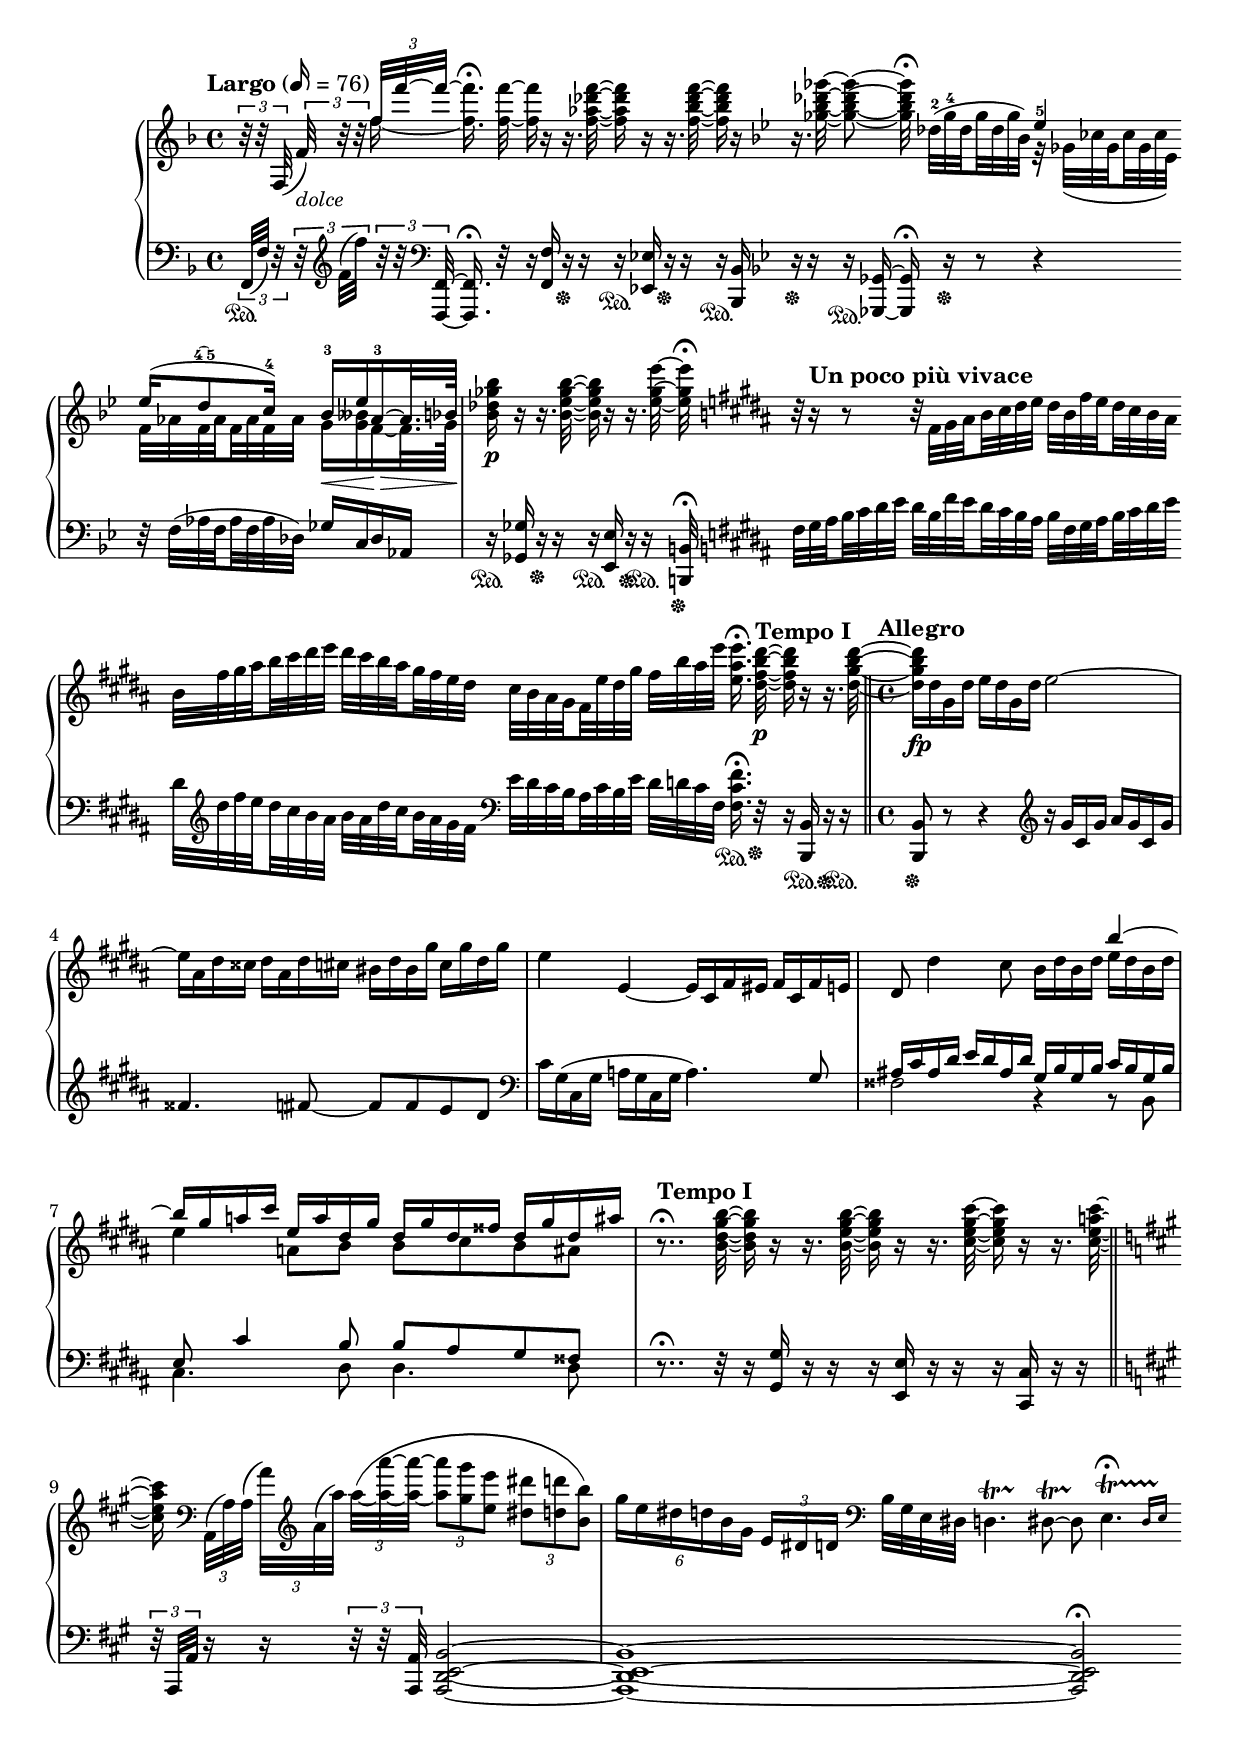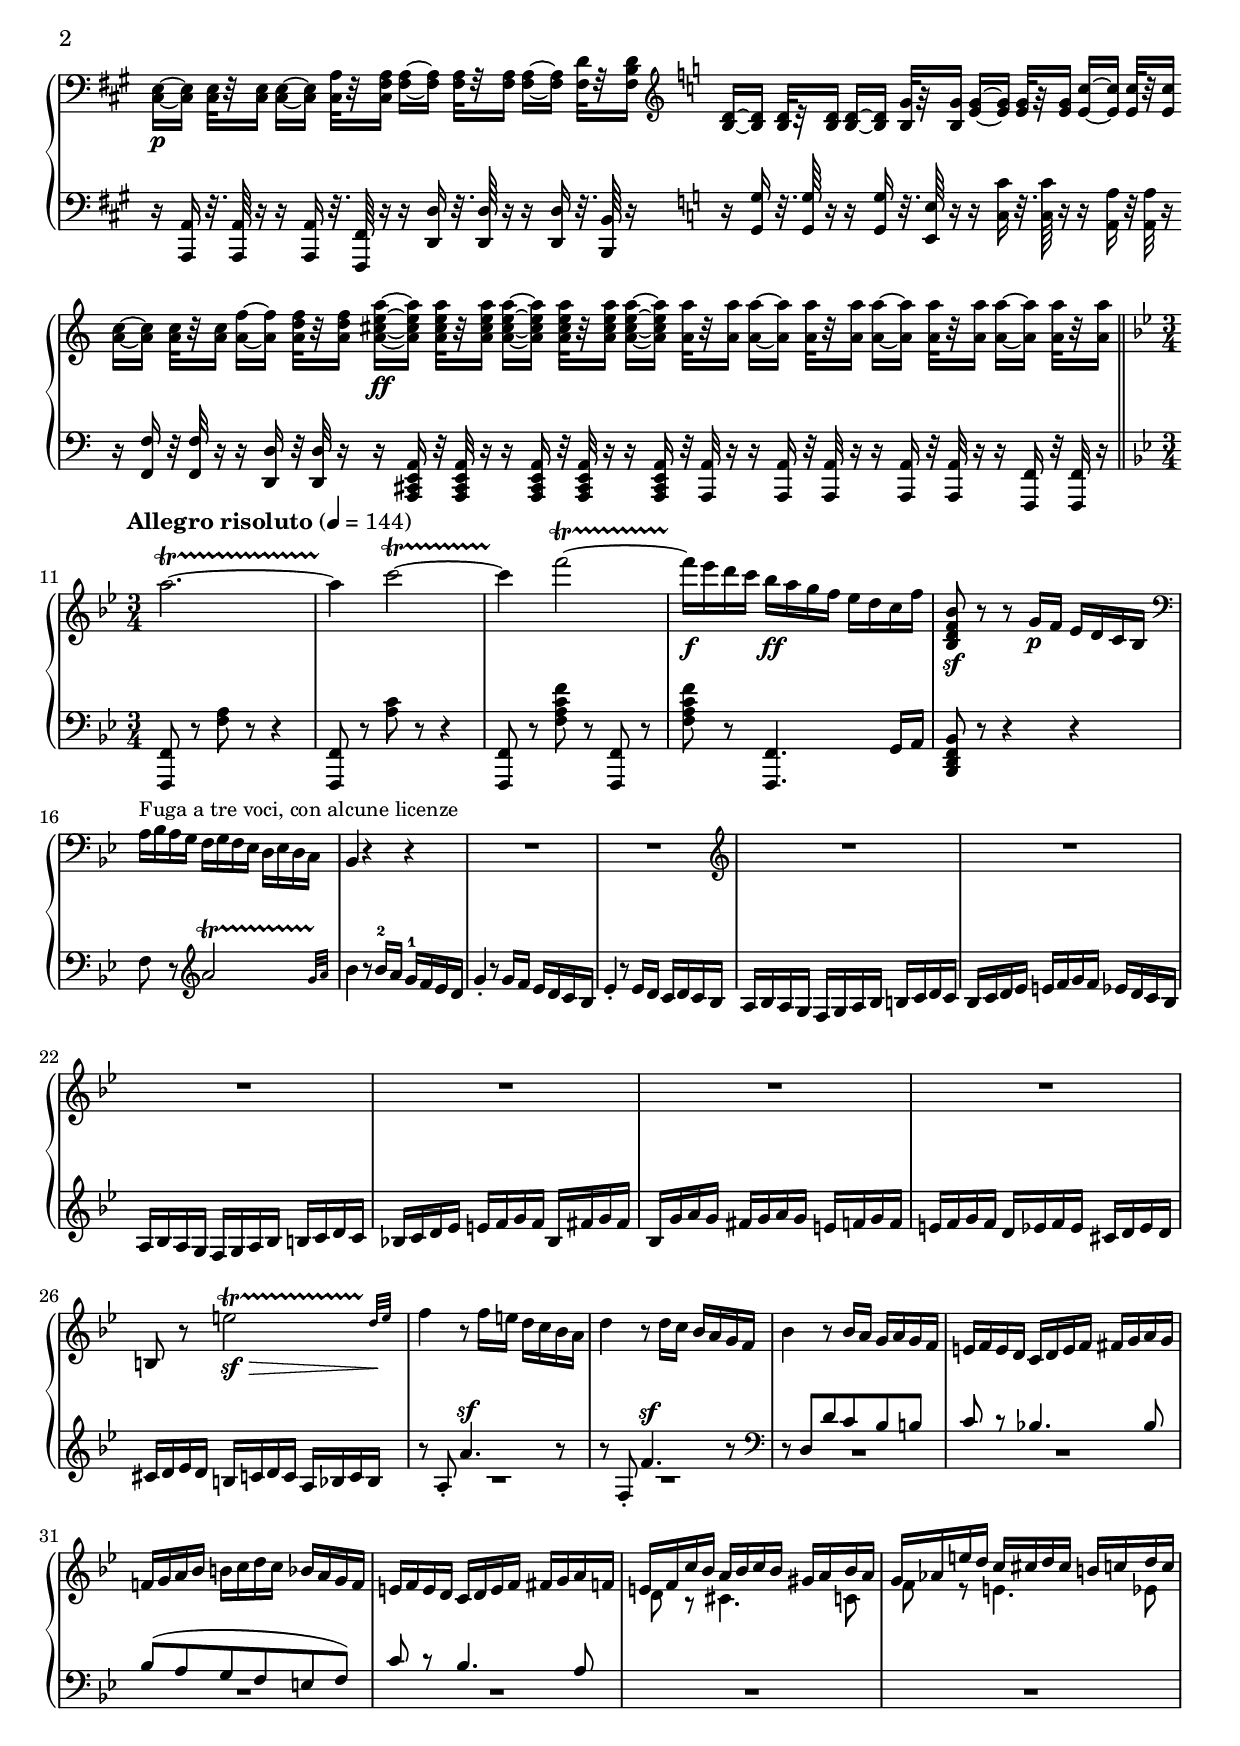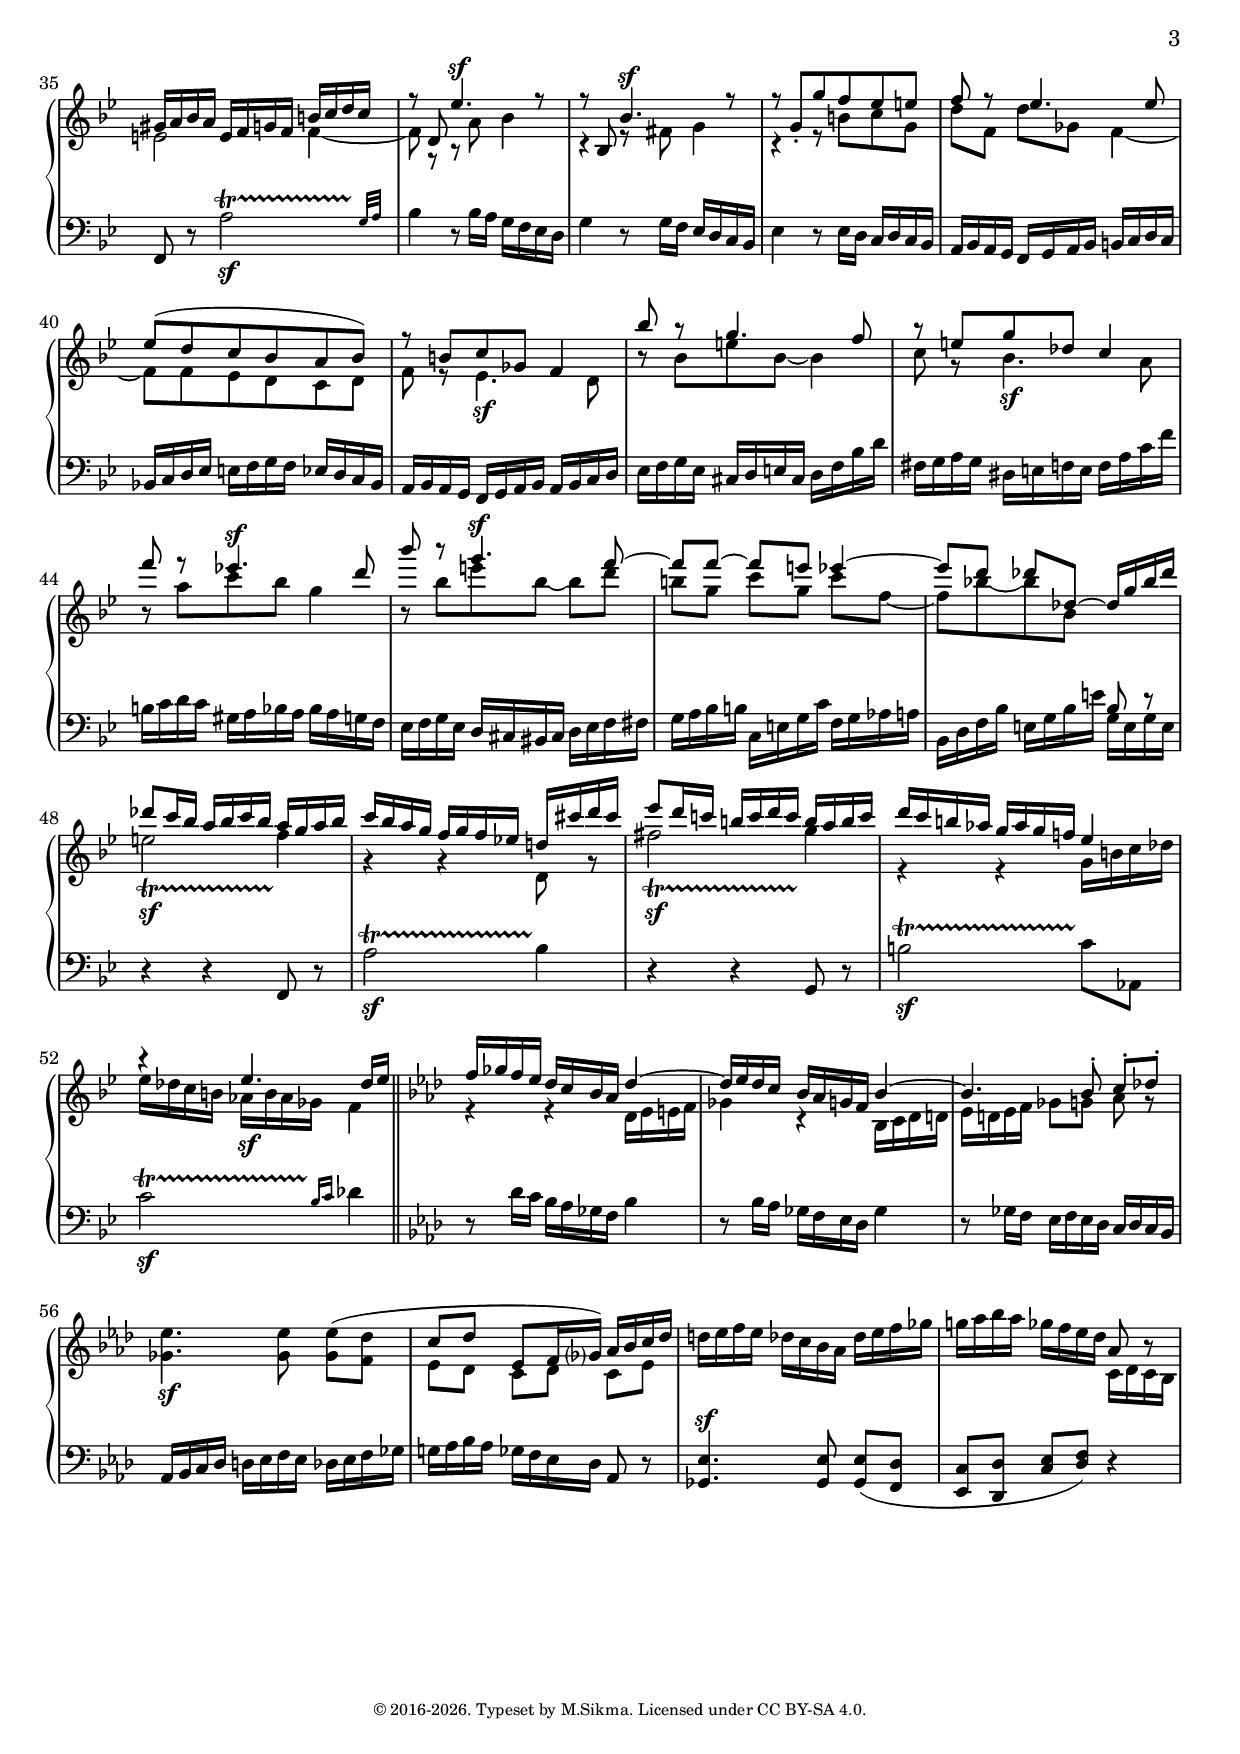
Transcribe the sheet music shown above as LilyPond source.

%===========================================================================
%    Piano Sonata Op.106 (L.Beethoven) - IV
%===========================================================================
%
%    (C) 2016-2017, Michiel Sikma <michiel@sikma.org>
%    Licensed under CC BY-SA 4.0.
%
%---------------------------------------------------------------------------

\version "2.19.42"
\include "sonata-op106-includes.ily"

%---------------------------------------------------------------------------
%    IV. Largo - Allegro risoluto
%---------------------------------------------------------------------------

four-section-one = {
  \key f \major
  \time 4/4
  \tempo "Largo" 16 = 76
}
% Per la misura si conta nel Largo sempre quattro semicrome, ciò è

\bookpart {
  \paper {
    markup-system-spacing = \std-padding-page-n
    bookTitleMarkup = \std-title-markup-page-n-no-titles
  }
  \header {
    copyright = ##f
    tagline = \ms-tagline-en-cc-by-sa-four
  }
  \score {
    \new PianoStaff \with {
      \std-staff-spacing
    } <<
      \set PianoStaff.connectArpeggios = ##t
      %---------------------------------------------------------------------
      %    Right hand
      %---------------------------------------------------------------------
      \new Staff = "right" \with {
        \std-magnification
        \stdDynSize
        midiInstrument = "acoustic grand"
      } {
        \clef treble \relative c {
          \four-section-one
          \override Tie.minimum-length = #2.75
          \autoBeamOff
          \tuplet 3/2 {
            r32 r
            \once \override Slur.positions = #'(1 . 2)
            f_( \noBeam
          }
          \tuplet 3/2 { f')_\markup { \italic "dolce" } r r }
          % Set the exact duration of this measure. Although the
          % time signature is 4/4, this first measure has an undeterminable
          % length. Based on the notes, it's precisely 140 64th notes long.
          \set Timing.measureLength = #(ly:make-moment 140/64)
          <<
            \relative c'' {
              \tuplet 3/2 { f32-[ f'^~ f^~] }
              % Hiding the stem and flag, since the other voice
              % will take care of proper display.
              \stemDown
              \single \hide Stem
              \single \hide Flag
              f\fermata
            }
            \\
            \relative c'' {
              f16_~ <f f'>16.
            }
          >>
          <f'_~ f'^~>32 16
          r16 r16.
          <f_~ aes_~ des^~ f^~>32 16
          r16 r16.
          <f_~ bes_~ des^~ f^~>32 16
          r16
          \key bes \major
          r16.
          <ges_~ bes_~ des^~ ges^~>32 <ges_~ bes_~ des^~ ges^~>8 32\fermata
          \autoBeamOn
          <<
            \relative c'' {
              \stemDown des32-[^(-2 ges-4
              \set stemRightBeamCount = #1
              des
              \set stemLeftBeamCount = #1
              ges des ges bes,)] \stemUp es4-5
              \bar "" \break
              es16-[^( des8\finger \markup \tied-finger-up #"4" #"5" ces16-4])
              bes16-[-3 es aes,^~-3 aes32. bes64]
            }
            \\
            \relative c'' {
              s8. s32
              r32 ges_(-[ ces
              \set stemRightBeamCount = #1
              ges
              \set stemLeftBeamCount = #1
              ces ges ces es,)]
              f-[ aes f
              \set stemRightBeamCount = #1
              aes
              \set stemLeftBeamCount = #1
              f aes f aes]
              ges16\< <ges beses> f_~\> f32. ges64\!
            }
          >>
          % End of the first measure.
          |
          <bes, des ges bes>16\p r16 r16. <bes_~ es_~ ges^~ bes^~>32 16 r16 r16.
          % Modify the second measure's length as well.
          \set Timing.measureLength = #(ly:make-moment 160/64)
          <es_~ ges^~ es'^~>32 32\fermata
          \key b \major
          r32
          \tempo "Un poco più vivace"
          r16 r8 r32
          \set subdivideBeams = ##t
          \set baseMoment = #(ly:make-moment 1/8)
          \set beatStructure = #'(6 6)
          fis,32-[ gis ais b cis dis e] dis-[ b fis' e dis cis b ais]
          b-[ fis' gis ais b cis dis e] dis-[ cis b ais gis fis e dis]
          cis-[ b ais gis fis e' dis gis] fis-[ b ais e']
          <e, ais e'>16.\fermata \noBeam
          \tempo "Tempo I"
          <dis_~ fis_~ b^~ dis^~>32\p \noBeam
          16 r16 r16.
          <dis_~ gis_~ b^~ dis^~>32
          \tempo "Allegro"
          % End of the second measure.
          |
          \time 4/4
          \bar "||"
          \set subdivideBeams = ##f
          16\fp dis gis, dis'
          e dis gis, dis' e2^~ |
          e16 ais, dis cisis dis ais dis cis bis dis bis gis' cis, gis' dis gis |
          e4 e,4_~ e16 cis fis eis fis cis fis e |
          dis8
          <<
            \relative c''' {
              s4 s4 s8 b4^~ |
              b16 gis a cis e, a dis, gis dis gis dis fisis dis gis dis ais'
            }
            \\
            \relative c'' {
              dis4 cis8 b16 dis b dis e dis b dis |
              e4 a,8 b b cis b ais
            }
          >>
          \tempo "Tempo I"
          |
          % Move the tempo text above the fermata.
          \once \override Staff.TextScript.outside-staff-priority = #500
          \once \override Staff.Script.outside-staff-priority = #0
          r8..\fermata
          <b'_~ dis_~ gis^~ b^~>32 16 r16 r16.
          <b_~ e_~ gis^~ b^~>32 16 r16 r16.
          <cis_~ e_~ gis^~ cis^~>32 16 r16 r16.
          <cis_~ e_~ a^~ cis^~>32
          \bar "||"
          % This measure is 3/4 for some reason.
          \set Timing.measureLength = #(ly:make-moment 3/4)
          \key a \major
          16 \clef bass
          \once \override Slur.positions = #'(-2 . 0)
          \tuplet 3/2 {
            a,,32^(-[ a')
            \once \override Slur.positions = #'(-2 . 0)
            a^(]
          }
          \tuplet 3/2 {
            a')-[ \clef treble
            \once \override Slur.positions = #'(-2 . 0)
            a^( a')]
          }
          \tuplet 3/2 {
            \once \override Slur.positions = #'(-2 . 0)
            a_~^( <a_~ a'^~> <a_~ a'^~>
          }
          \tuplet 3/2 { <a a'>8 <gis gis'> <e e'> }
          \tuplet 3/2 { <dis dis'> <d d'> <b b'>) }
          |
          % Another looooong measure.
          \set Timing.measureLength = #(ly:make-moment 352/64)
          \tuplet 6/4 { gis'16 e dis d b gis }
          \tuplet 3/2 { e-[ dis d] }
          \clef bass
          b32 gis e dis
          \once \override TrillSpanner.bound-details.right.padding = #1.0
          d4. \startTrillSpan
          \once \override TrillSpanner.bound-details.right.padding = #2.0
          dis8^~ \stopTrillSpan \startTrillSpan
          dis
          \once \override Staff.Script.outside-staff-priority = #200
          \once \override TrillSpanner.outside-staff-priority = ##f
          \afterGrace e4.\fermata \startTrillSpan { dis16-[ e] \stopTrillSpan }
          % The long and slow modulation from B major to A major to B flat major.
          \clef bass
          \bar ""
          \break
          <cis_~ e^~>16\p 16 32-[ r32 <cis e>16] <cis_~ e^~>16-[ 16]
          <cis a'>32-[ r32 <cis fis a>16] <fis_~ a^~>16-[ 16]
          <fis a>32-[ r32 <fis a>16] <fis_~ a^~>16-[ 16]
          <fis d'>32-[ r32 <fis b d>16]
          \clef treble
          \key c \major
          <b_~ d^~>16-[ 16] <b d>32-[ r32 <b d>16] <b_~ d^~>16-[ 16]
          <b g'>32-[ r32 <b g'>16] <e_~ g^~>16-[ 16] <e g>32-[ r32 <e g>16]
          <e_~ c'^~>16-[ 16] <e c'>32-[ r32 <e c'>16]
          \bar ""
          \break
          <a_~ c^~>16-[ 16] <a c>32-[ r32 <a c>16] <a_~ f'^~>16-[ 16]
          <a d f>32-[ r32 <a d f>16]
          <a_~ cis_~ e^~ a^~>16-[\ff 16] <a cis e a>32-[ r32 <a cis e a>16]
          <a_~ cis_~ e^~ a^~>16-[ 16] <a cis e a>32-[ r32 <a cis e a>16]
          <a_~ cis_~ e^~ a^~>16-[ 16]
          <a a'>32-[ r32 <a a'>16] <a_~ a'^~>16-[ 16]
          <a a'>32-[ r32 <a a'>16] <a_~ a'^~>16-[ 16]
          <a a'>32-[ r32 <a a'>16] <a_~ a'^~>16-[ 16]
          <a a'>32-[ r32 <a a'>16]
          \bar "||"
          \key bes \major
          \time 3/4
          \break
          \once \override TrillSpanner.bound-details.right.padding = #-1.0
          \tempo "Allegro risoluto" 4 = 144
          a'2.^~\startTrillSpan | a4 \stopTrillSpan
          \once \override TrillSpanner.bound-details.right.padding = #-1.0
          c2^~ \startTrillSpan | c4 \stopTrillSpan
          \once \override TrillSpanner.bound-details.right.padding = #-1.0
          \once \override Slur.positions = #'(6.1 . 0)
          \once \override Slur.eccentricity = #1.25
          \once \override Slur.height-limit = #6.5
          f2^~ \startTrillSpan | f16\f \stopTrillSpan
          es d c bes\ff a g f es d c f |
          <bes,, d f bes>8\sf r8 r8 g'16-[\p f] es d c bes
          \clef bass |
          \break
          % Start of the fuga section.
          % "Three part fugue with some license"
          a16^\markup { "Fuga a tre voci, con alcune licenze" } bes a g
          f g f es d es d c |
          bes4 r4 r4 |
          R2. |
          R2. \clef treble |
          R2. |
          R2. |
          R2. |
          R2. |
          R2. |
          R2. |
          b'8 r8 \afterGrace e'2\sf\>\startTrillSpan { d32\!\stopTrillSpan e } |
          f4 r8 f16 e d c bes a |
          d4 r8 d16 c bes a g f |
          bes4 r8 bes16 a g a g f |
          e f e d c d e f fis g a g |
          f! g a bes b c d c bes a g f |
          e f e d c d e f fis g a f |
          <<
            \relative c' {
              e f c' bes a bes c bes gis a bes a
              |
              g as e' d c cis d cis b c d c
              |
              gis a bes a e f g f b c d c
              |
              \relative c'' f8\rest d,8 es'4.^\sf \relative c'' f8\rest
              |
              \relative c'' f8\rest bes,8 bes'4.^\sf \relative c'' f8\rest
              |
              \relative c'' f8\rest g8_.-[ g' f es e]
              |
              f8 \relative c'' f8\rest es4. es8
              |
              es8-[^( d c bes a bes])
              |
              \relative c'' f8\rest b8-[ c ges] f4
              |
              bes'8 \relative c''' a8\rest g4. f8
              |
              \relative c''' a8\rest
              % Neutral as per London. Es in original edition.
              e8-[ g des] c4
              |
              f'8 \relative c''' f8\rest es!4.^\sf d8
              |
              bes'8 \relative c'''' b8\rest g4.^\sf f8^~
              |
              f8-[ f^~]
              f8-[ e] es4^~
              |
              es8-[ d] des8-[ des,^~] des16-[ g bes des]
              |
              des8-[ c16 bes] a-[ bes c bes] a g a bes
              |
              c bes a g f g f es! d! cis' d cis
              |
              es8-[ d16 c!] b c d c b a b c
              |
              d16 c b as g as g f! es4
              |
              \relative c''' b4\rest
              es4.\sf des16-[ es]
              |
              f16 ges f es des c bes as des4^~
              |
              des16 es des c bes as g f bes4^~
              |
              bes4. bes8^. c8-[^. des!^.]
              |
              \stemDown <ges, es'>4._\sf 8 8-[^( <f des'>]
              |
              \stemUp
              c'8-[ des] es,8-[ f16 ges?)] as bes c des
              |
              s2.
              |
              s2 as8 b8\rest
              |
            }
            \\
            \relative c' {
              d8 b8\rest cis4. c8
              |
              f8 e8\rest e4. es8
              |
              e2 f4_~
              |
              f8 \relative c' { g8\rest b8\rest } a8 bes4
              |
              \relative c' { c4\rest e8\rest } fis8 g4
              |
              \relative c' { c4\rest e8\rest } b8-[ c g]
              |
              d'8-[ f,] d'8-[ ges,] f4_~
              |
              f8 f es d c d
              |
              f8 \relative c' { e8\rest } es4._\sf d8
              |
              \relative c'' { b8\rest } bes'8-[ e bes_~] bes4
              |
              c8 \relative c'' { g8\rest } bes4._\sf a8
              |
              \relative c'' { b8\rest } a'8-[ c bes] g4
              |
              \relative c'' { b8\rest } bes8-[ e bes_~] bes8-[ d]
              |
              b8-[ g] c-[ g] c-[ f,_~]
              |
              f8 bes!_~ bes bes,
              s4
              |
              \trillSpanDown
              e2\sf\startTrillSpan f4\stopTrillSpan
              |
              \relative c'' { g4\rest g4\rest }
              d,8
              \relative c'' g8\rest
              |
              fis'2\startTrillSpan_\sf g4\stopTrillSpan
              |
              \relative c' { e4\rest e4\rest }
              g,16 b c des
              |
              es des c b as b as ges f4
              |
              \bar "||"
              \key f \minor
              \relative c' { e4\rest e4\rest }
              des16-[ es e f]
              |
              ges4 \relative c' c4\rest bes,16-[ c des d]
              |
              es d es f ges8-[ g] as \relative c'' g8\rest
              |
              s2.
              |
              es8-[ des] c-[ des] c-[ es]
              |
              d'16 es f es des c bes as des es f ges
              |
              g! as bes as ges f es des c, des c bes
              |
            }
          >>
        }
      }
      %---------------------------------------------------------------------
      %    Left hand
      %---------------------------------------------------------------------
      \new Staff = "left" \with {
        \std-magnification
        \stdDynSize
        midiInstrument = "acoustic grand"
      } {
        \clef bass \relative c, {
          \four-section-one
          \override Tie.minimum-length = #2.75
          \autoBeamOff
          \stemUp
          \tupletDown
          \once \override Slur.positions = #'(0 . 1)
          \once \override TupletBracket.positions = #'(-3.7 . -3.7)
          \tuplet 3/2 { f32-[\sustainOn_( f')] r32 }
          \tupletUp
          \stemDown
          \once \override TupletBracket.positions = #'(3.1 . 3.4)
          \tuplet 3/2 {
            r32 \clef treble
            \once \override Slur.positions = #'(-1 . 1)
            f'^(-[ f')]
          }
          \once \override TupletBracket.positions = #'(3.4 . 3.4)
          \once \override Score.NoteColumn.X-offset = 0.8
          \tuplet 3/2 { r32 r \clef bass \stemNeutral <f,,,,_~ f'^~> }
          <f f'>16.\fermata r32 r16
          <f' f'>16 r16\sustainOff r16 r16\sustainOn
          <es es'> r16\sustainOff r16 r16\sustainOn
          <bes bes'> \key bes \major r16\sustainOff r16 r16\sustainOn
          <ges_~ ges'^~> <ges ges'>\fermata r16\sustainOff r8 r4
          % Breaking to the next line here.
          \autoBeamOn
          r32 f''32-[^( aes
          \set stemRightBeamCount = #1
          f
          \set stemLeftBeamCount = #1
          aes f aes des,)] ges16 c, des aes
          % End of the first measure
          |
          r16\sustainOn <ges ges'> r16\sustainOff r16
          r16\sustainOn <es es'> r16\sustainOff
          r16\sustainOn <b b'>32\fermata \noBeam \sustainOff
          % Un poco più vivace
          \key b \major
          \set subdivideBeams = ##t
          \set baseMoment = #(ly:make-moment 1/8)
          \set beatStructure = #'(6 6)
          \stemDown
          fis''32-[ gis ais b cis dis e] dis-[ b fis' e dis cis b ais]
          b-[ fis gis ais b cis dis e]
          % Force another break to the next page.
          \bar "" \break
          dis-[ \clef treble dis' fis e dis cis b ais]
          b-[ ais dis cis b ais gis fis] \clef bass e-[ dis cis b ais cis b e] dis-[ d cis fis,]
          <fis cis' fis>16.\fermata\sustainOn
          \stemNeutral
          r32\sustainOff r16 <b,, b'>16\sustainOn r16\sustainOff r16\sustainOn
          \bar "||"
          <b b'>8\sustainOff r8 r4 \clef treble r16
          \set subdivideBeams = ##f
          gis'''16 cis, gis' ais gis cis, gis' |
          fisis4. fis8_~ fis8 8 e dis \clef bass |
          cis16 gis^( cis, gis' a gis cis, gis' a4.)
          <<
            \relative c' {
              \once \override Slur.positions = #'(1 . 2)
              gis8 |
              ais!16 cis ais dis e dis ais dis gis, b gis b cis b gis b |
              e,8 cis'4 b8 \noBeam 8 ais gis fisis
            }
            \\
            \relative c {
              s8 |
              fisis2 b,4\rest b8\rest b8 |
              cis4. dis8 dis4. dis8 |
            }
          >>
          r8..\fermata r32 r16 <gis, gis'>16
          r16 r r <e e'>
          r r r <cis cis'> r r
          \bar "||"
          \key a \major
          \tuplet 3/2 { r32 a a' } r16 r16
          \tuplet 3/2 { r32 r32 <a, a'> }
          <a_~ d_~ e^~ b'^~>2 |
          <a_~ d_~ e^~ b'^~>1 2\fermata
          % Modulation section.
          r16 <a a'>16 r32. <a a'>64 r16 r16 <a a'>16 r32.
          <fis fis'>64 r16 r16
          <d' d'>16 r32. <d d'>64 r16 r16 <d d'>16 r32.
          <b b'>64 r16
          \key c \major
          r16
          <g' g'>16 r32. <g g'>64 r16 r16 <g g'>16 r32.
          <e e'>64 r16 r16
          <c' c'>16 r32. <c c'>64 r16 r16
          <a a'>16 r32 <a a'>32 r16
          \bar ""
          \break
          r16
          <f f'>16 r32 <f f'>32 r16 r16
          <d d'>16 r32 <d d'>32 r16 r16
          <a cis e a>16 r32 <a cis e a>32 r16 r16
          <a cis e a>16 r32 <a cis e a>32 r16 r16
          <a cis e a>16 r32 <a a'>32 r16 r16
          <a a'>16 r32 <a a'>32 r16 r16
          <a a'>16 r32 <a a'>32 r16 r16
          <f f'>16 r32 <f f'>32 r16
          \bar "||"
          \key bes \major
          \time 3/4
          <f f'>8 r8 <f'' a> r8 r4 |
          <f,, f'>8 r8 <a'' c> r8 r4 |
          <f,, f'>8 r8 <f'' a c f>8 r8 <f,, f'>8 r8 |
          <f'' a c f> r8 <f,, f'>4. g'16 a |
          <bes, d f bes>8 r8 r4 r4 |
          f''8 r8 \clef treble \afterGrace a'2\startTrillSpan { g32 a\stopTrillSpan } |
          bes4 r8 bes16-2 a g-1 f es d |
          g4-. r8 g16 f es d c bes |
          es4-. r8 es16 d c d c bes |
          a bes a g f g a bes b c d c |
          bes c d es e f g f es d c bes |
          a bes a g f g a bes b c d c |
          bes! c d es e f g f bes, fis' g fis |
          bes, g' a g fis g a g e f g f |
          e f g f d es f es cis d es d |
          cis d es d b c d c a bes c bes |
          <<
            \relative c' {
              \relative c'' b8\rest a8_. a'4.^\sf \relative c'' b8\rest |
              \relative c'' b8\rest f,8_. f'4.^\sf \relative c'' b8\rest |
              \clef bass
              \relative c d8\rest d,8-[ d' c bes b]
              |
              c8 \relative c \relative c' c8\rest bes!4. bes8
              |
              bes8-[^( a g f e f)]
              |
              c'8 \relative c' c8\rest bes4. a8
              |
              
            }
            \\
            \relative c' {
              \override MultiMeasureRest.staff-position = #-8
              R2.
              |
              R2.
              |
              \override MultiMeasureRest.staff-position = #-2
              R2.
              |
              R2.
              |
              R2.
              |
              R2.
              |
              R2.
              |
              R2.
              |
              \trillSpanUp
              \stemUp f,,8 \stemDown \relative c d8\rest \afterGrace a'2\sf\startTrillSpan { \stemUp g32\stopTrillSpan a \stemNeutral }
            }
          >>
          bes4 r8 bes16 a g f es d
          |
          g4 r8 g16 f es d c bes
          |
          es4 r8 es16 d c d c bes
          |
          a bes a g f g a bes b c d c
          |
          bes! c d es e f g f es d c bes
          |
          a bes a g f g a bes a bes c d
          |
          es f g es cis d e cis d f bes d
          |
          fis, g a g dis e f! e f a c f
          |
          b, c d c gis a bes a bes a g! f
          |
          es f g es d cis bis cis d
          % Unsure whether this should be an es or an e.
          % Henle is unsure too.
          es
          f fis
          |
          g a bes b c, e! g c
          f, g as a
          |
          bes, d f bes
          e, g bes e
          <<
            \relative c' {
              bes8 d8\rest
            }
            \\
            \relative c'' {
              g,16 e g e
            }
          >>
          |
          r4 r4 f,,8 r8
          |
          \trillSpanUp
          a'2_\sf\startTrillSpan bes4\stopTrillSpan
          |
          r4 r4 g,8 r8
          |
          b'2_\sf\startTrillSpan c8\stopTrillSpan-[ as,]
          |
          \afterGrace c'2_\sf\startTrillSpan { bes16-[\stopTrillSpan c] } des4
          |
          \key f \minor
          r8 des16-[ c] bes as ges f bes4
          |
          r8 bes16-[ as] ges f es des ges4
          |
          r8 ges16-[ f] es f es des c des c bes
          |
          as16 bes c des d es f es des es f ges
          |
          g! as bes as ges f es des as8 r8
          |
          <ges es'>4.^\sf 8 8-[_( <f des'>]
          |
          \stemUp <es c'>8-[ <des des'>] <c' es>-[ <des f>)] r4 \stemNeutral
          |
        }
      }
    >>
    \layout {
      \context {
        \Score
        \override SpacingSpanner.common-shortest-duration = #(ly:make-moment 1/8)
        \consists #Span_stem_engraver
      }
    }
    \midi {
      \tempo 4 = 60
    }
  }
}
